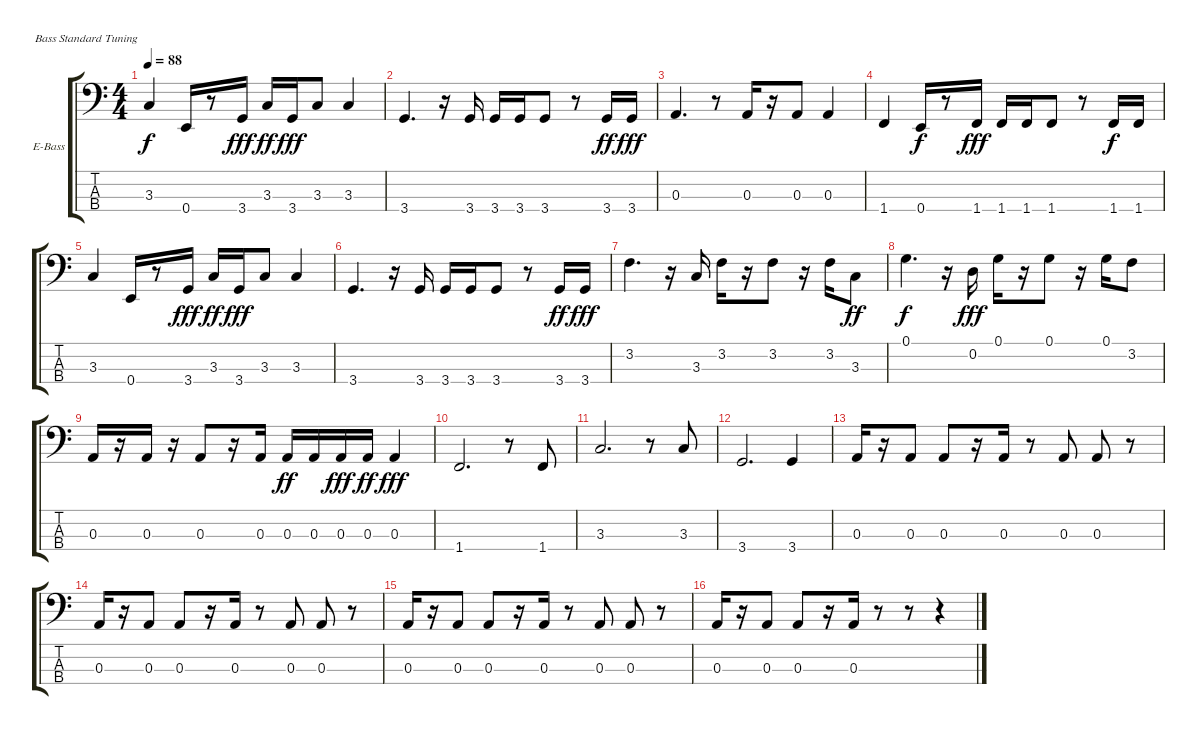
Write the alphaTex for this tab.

\defaultSystemsLayout 4
\bracketExtendMode groupsimilarinstruments
\firstSystemTrackNameOrientation horizontal
\otherSystemsTrackNameOrientation horizontal
\track ("Electric Bass" "E-Bass") {instrument electricbassfinger}
\staff {score tabs}
\tuning (G2 D2 A1 E1)
\ts (4 4)
\tempo 88
\clef f4
\scale
0.333333
\ks c
3.3.4{dy f} 0.4.16 r.8 3.4.16{dy fff} 3.3.16{dy ff} 3.4.16{dy fff} 3.3.8 3.3.4 |
\scale
0.333333 3.4.4{d} r.16 3.4.16 3.4.16 3.4.16 3.4.8 r.8 3.4.16{dy ff} 3.4.16{dy fff} |
\scale
0.333333 0.3.4{d} r.8 0.3.16 r.16 0.3.8 0.3.4 |
\scale
0.333333 1.4.4 0.4.16{dy f} r.8 1.4.16{dy fff} 1.4.16 1.4.16 1.4.8 r.8 1.4.16{dy f} 1.4.16 |
\scale
0.333333 3.3.4 0.4.16 r.8 3.4.16{dy fff} 3.3.16{dy ff} 3.4.16{dy fff} 3.3.8 3.3.4 |
\scale
0.333333 3.4.4{d} r.16 3.4.16 3.4.16 3.4.16 3.4.8 r.8 3.4.16{dy ff} 3.4.16{dy fff} |
\scale
0.333333 3.2.4{d} r.16 3.3.16 3.2.16 r.16 3.2.8 r.16 3.2.16 3.3.8{dy ff} |
\scale
0.333333 0.1.4{d dy f} r.16 0.2.16{dy fff} 0.1.16 r.16 0.1.8 r.16 0.1.16 3.2.8 |
\scale
0.333333 0.3.16 r.16 0.3.16 r.16 0.3.8 r.16 0.3.16 0.3.16{dy ff} 0.3.16 0.3.16{dy fff} 0.3.16{dy ff} 0.3.4{dy fff} |
\scale
0.333333 1.4.2{d} r.8 1.4.8 |
\scale
0.333333 3.3.2{d} r.8 3.3.8 |
\scale
0.333333 3.4.2{d} 3.4.4 |
\scale
0.333333 0.3.16 r.16 0.3.8 0.3.8 r.16 0.3.16 r.8 0.3.8 0.3.8 r.8 |
\scale
0.333333 0.3.16 r.16 0.3.8 0.3.8 r.16 0.3.16 r.8 0.3.8 0.3.8 r.8 |
0.3.16 r.16 0.3.8 0.3.8 r.16 0.3.16 r.8 0.3.8 0.3.8 r.8 |
0.3.16 r.16 0.3.8 0.3.8 r.16 0.3.16 r.8 r.8 r.4
